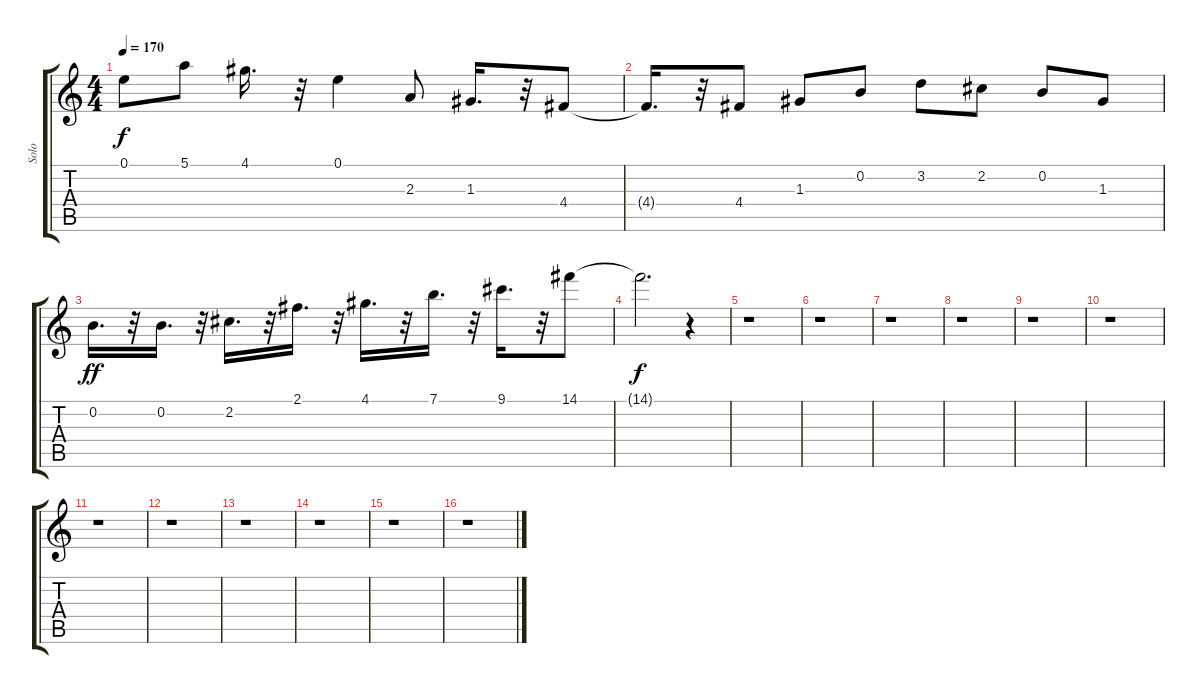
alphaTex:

\track ("Solo" "Solo") {instrument overdrivenguitar}
\staff {score tabs}
\tuning (E4 B3 G3 D3 A2 E2) {hide}
\ts (4 4)
\tempo 170
\clef g2
\ks c
0.1.8{dy f} 5.1.8 4.1.16{d} r.32 0.1.4 2.3.8 1.3.16{d} r.32 4.4.8 |
4.4{t}.16{d} r.32 4.4.8 1.3.8 0.2.8 3.2.8 2.2.8 0.2.8 1.3.8 |
0.2.16{d dy ff} r.32 0.2.16{d} r.32 2.2.16{d} r.32 2.1.16{d} r.32 4.1.16{d} r.32 7.1.16{d} r.32 9.1.16{d} r.32 14.1.8 |
14.1{t}.2{d dy f} r.4 |
r.1 |
r.1 |
r.1 |
r.1 |
r.1 |
r.1 |
r.1 |
r.1 |
r.1 |
r.1 |
r.1 |
r.1
